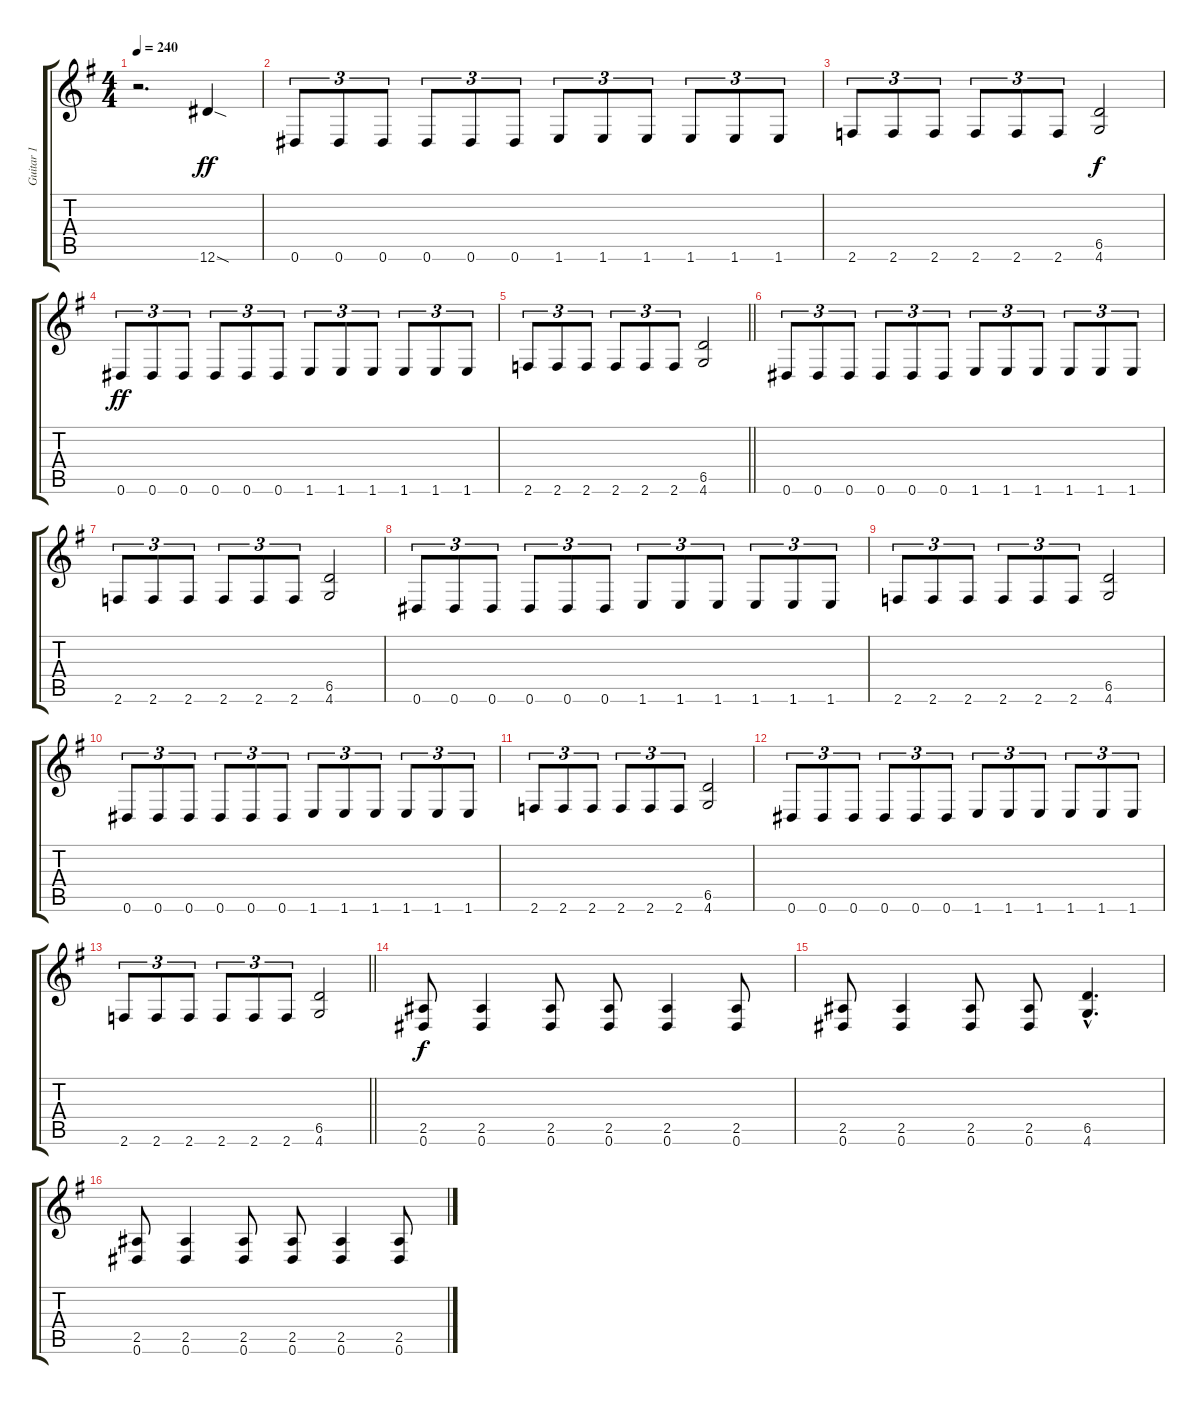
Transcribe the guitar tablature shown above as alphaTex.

\track ("Guitar 1" "Guitar 1") {instrument distortionguitar}
\staff {score tabs}
\tuning (Eb4 Bb3 Gb3 Db3 Ab2 Eb2) {hide}
\ts (4 4)
\tempo 240
\clef g2
\ks eminor
r.2{d dy ff instrument distortionguitar} 12.6{sod}.4 |
0.6.8{tu (3 2)} 0.6.8{tu (3 2)} 0.6.8{tu (3 2)} 0.6.8{tu (3 2)} 0.6.8{tu (3 2)} 0.6.8{tu (3 2)} 1.6.8{tu (3 2)} 1.6.8{tu (3 2)} 1.6.8{tu (3 2)} 1.6.8{tu (3 2)} 1.6.8{tu (3 2)} 1.6.8{tu (3 2)} |
2.6.8{tu (3 2)} 2.6.8{tu (3 2)} 2.6.8{tu (3 2)} 2.6.8{tu (3 2)} 2.6.8{tu (3 2)} 2.6.8{tu (3 2)} (6.5 4.6).2{dy f} |
0.6.8{tu (3 2) dy ff} 0.6.8{tu (3 2)} 0.6.8{tu (3 2)} 0.6.8{tu (3 2)} 0.6.8{tu (3 2)} 0.6.8{tu (3 2)} 1.6.8{tu (3 2)} 1.6.8{tu (3 2)} 1.6.8{tu (3 2)} 1.6.8{tu (3 2)} 1.6.8{tu (3 2)} 1.6.8{tu (3 2)} |
\barLineRight lightlight
2.6.8{tu (3 2)} 2.6.8{tu (3 2)} 2.6.8{tu (3 2)} 2.6.8{tu (3 2)} 2.6.8{tu (3 2)} 2.6.8{tu (3 2)} (6.5 4.6).2 |
0.6.8{tu (3 2)} 0.6.8{tu (3 2)} 0.6.8{tu (3 2)} 0.6.8{tu (3 2)} 0.6.8{tu (3 2)} 0.6.8{tu (3 2)} 1.6.8{tu (3 2)} 1.6.8{tu (3 2)} 1.6.8{tu (3 2)} 1.6.8{tu (3 2)} 1.6.8{tu (3 2)} 1.6.8{tu (3 2)} |
2.6.8{tu (3 2)} 2.6.8{tu (3 2)} 2.6.8{tu (3 2)} 2.6.8{tu (3 2)} 2.6.8{tu (3 2)} 2.6.8{tu (3 2)} (6.5 4.6).2 |
0.6.8{tu (3 2)} 0.6.8{tu (3 2)} 0.6.8{tu (3 2)} 0.6.8{tu (3 2)} 0.6.8{tu (3 2)} 0.6.8{tu (3 2)} 1.6.8{tu (3 2)} 1.6.8{tu (3 2)} 1.6.8{tu (3 2)} 1.6.8{tu (3 2)} 1.6.8{tu (3 2)} 1.6.8{tu (3 2)} |
2.6.8{tu (3 2)} 2.6.8{tu (3 2)} 2.6.8{tu (3 2)} 2.6.8{tu (3 2)} 2.6.8{tu (3 2)} 2.6.8{tu (3 2)} (6.5 4.6).2 |
0.6.8{tu (3 2)} 0.6.8{tu (3 2)} 0.6.8{tu (3 2)} 0.6.8{tu (3 2)} 0.6.8{tu (3 2)} 0.6.8{tu (3 2)} 1.6.8{tu (3 2)} 1.6.8{tu (3 2)} 1.6.8{tu (3 2)} 1.6.8{tu (3 2)} 1.6.8{tu (3 2)} 1.6.8{tu (3 2)} |
2.6.8{tu (3 2)} 2.6.8{tu (3 2)} 2.6.8{tu (3 2)} 2.6.8{tu (3 2)} 2.6.8{tu (3 2)} 2.6.8{tu (3 2)} (6.5 4.6).2 |
0.6.8{tu (3 2)} 0.6.8{tu (3 2)} 0.6.8{tu (3 2)} 0.6.8{tu (3 2)} 0.6.8{tu (3 2)} 0.6.8{tu (3 2)} 1.6.8{tu (3 2)} 1.6.8{tu (3 2)} 1.6.8{tu (3 2)} 1.6.8{tu (3 2)} 1.6.8{tu (3 2)} 1.6.8{tu (3 2)} |
\barLineRight lightlight
2.6.8{tu (3 2)} 2.6.8{tu (3 2)} 2.6.8{tu (3 2)} 2.6.8{tu (3 2)} 2.6.8{tu (3 2)} 2.6.8{tu (3 2)} (6.5 4.6).2 |
(2.5 0.6).8{dy f} (2.5 0.6).4 (2.5 0.6).8 (2.5 0.6).8 (2.5 0.6).4 (2.5 0.6).8 |
(2.5 0.6).8 (2.5 0.6).4 (2.5 0.6).8 (2.5 0.6).8 (6.5{hac} 4.6{hac}).4{d} |
(2.5 0.6).8 (2.5 0.6).4 (2.5 0.6).8 (2.5 0.6).8 (2.5 0.6).4 (2.5 0.6).8
